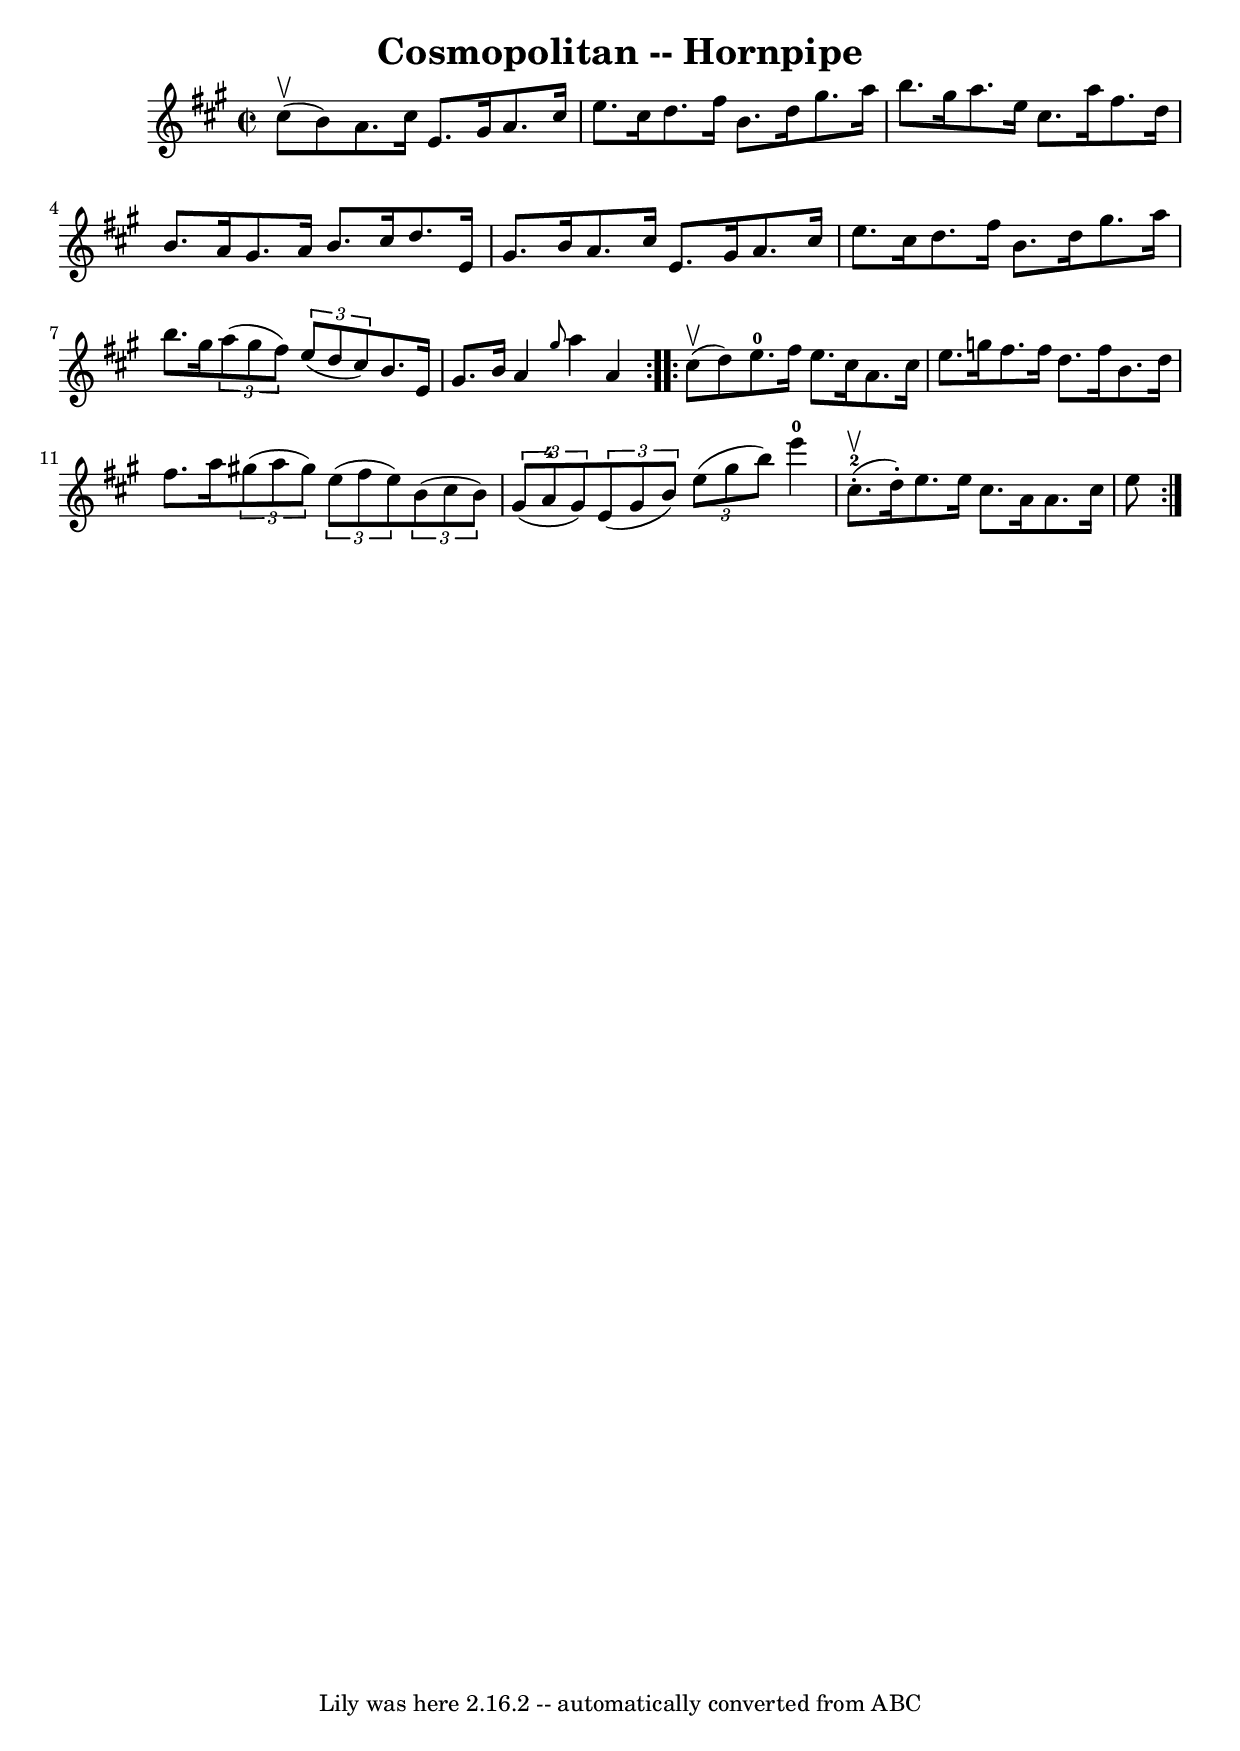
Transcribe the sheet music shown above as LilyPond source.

\version "2.16.2"
\include "Mammoth.ily"
\header {
	%% book = "Cole's 1000 Fiddle Tunes"
	crossRefNumber = "1"
	footnotes = ""
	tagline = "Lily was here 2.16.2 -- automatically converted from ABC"
	title = "Cosmopolitan -- Hornpipe"
}
voicedefault =  {


\repeat volta 2 {
\override Staff.TimeSignature #'style = #'C
 \time 2/2 
\key a \major cis''8 (^\upbow b'8) |
 a'8.    
cis''16 e'8. gis'16 a'8. cis''16 e''8. cis''16  |
   
d''8. fis''16 b'8. d''16 gis''8. a''16 b''8. gis''16  
|
 a''8. e''16 cis''8. a''16 fis''8. d''16 b'8.    
a'16  |
 gis'8. a'16 b'8. cis''16 d''8. e'16 gis'8.   
 b'16  |
 a'8. cis''16 e'8. gis'16 a'8. cis''16    
e''8. cis''16  |
 d''8. fis''16 b'8. d''16 gis''8.    
a''16 b''8. gis''16  |
   \times 2/3 { a''8 (gis''8 fis''8  
-) }   \times 2/3 { e''8 (d''8 cis''8) } b'8. e'16 gis'8.    
b'16  |
 a'4  \grace { gis''8  } a''4 a'4  }     
\repeat volta 2 { cis''8 (^\upbow d''8) |
 e''8.-0   
fis''16 e''8. cis''16 a'8. cis''16 e''8. g''16  |
   
fis''8. fis''16 d''8. fis''16 b'8. d''16 fis''8. a''16  
|
     \times 2/3 { gis''!8 (a''8 gis''8) }   \times 2/3 {   
e''8 (fis''8 e''8) }   \times 2/3 { b'8 (cis''8 b'8) }   
\times 2/3 { gis'8 (a'8-4 gis'8) } |
   \times 2/3 { e'8 (
 gis'8 b'8) }   \times 2/3 { e''8 (gis''8 b''8) } e'''4 
-0 cis''8.-2(^\upbow-. d''16 -.) |
 e''8. e''16    
cis''8. a'16 a'8. cis''16 e''8      }
}

\score{
    <<

	\context Staff="default"
	{
	    \voicedefault 
	}

    >>
	\layout {
	}
	\midi {}
}
